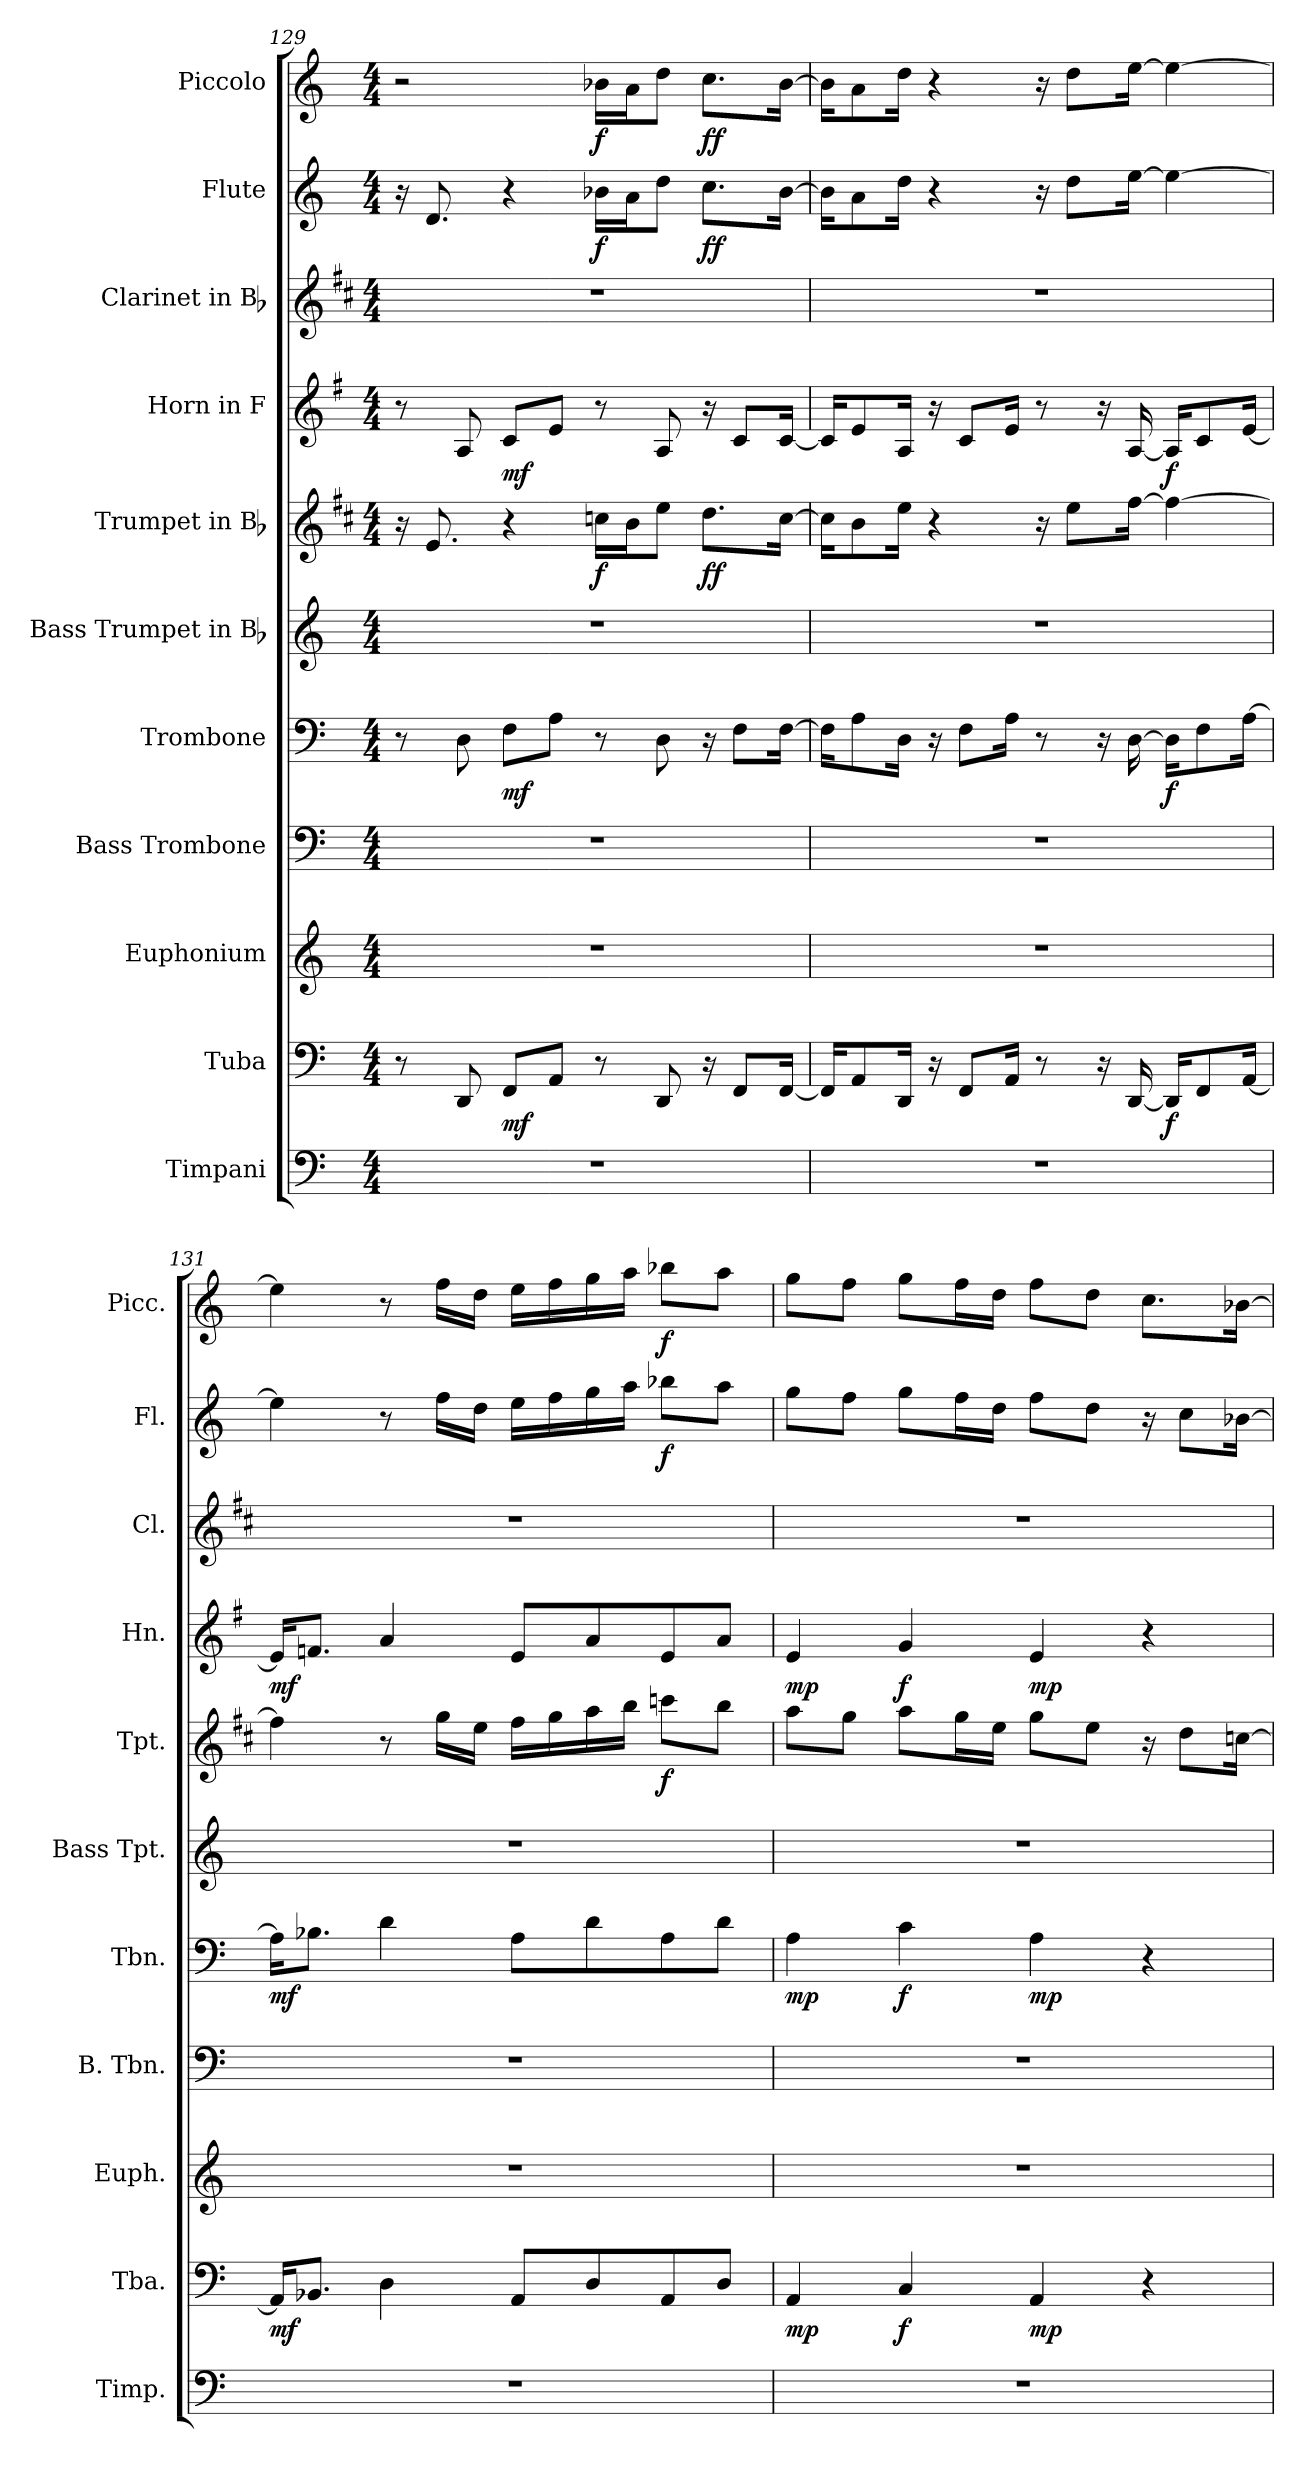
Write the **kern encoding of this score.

**kern	**kern	**dynam	**kern	**kern	**kern	**dynam	**kern	**kern	**dynam	**kern	**dynam	**kern	**kern	**dynam	**kern	**dynam
*part11	*part10	*part10	*part9	*part8	*part7	*part7	*part6	*part5	*part5	*part4	*part4	*part3	*part2	*part2	*part1	*part1
*staff11	*staff10	*staff10	*staff9	*staff8	*staff7	*staff7	*staff6	*staff5	*staff5	*staff4	*staff4	*staff3	*staff2	*staff2	*staff1	*staff1
*I"Timpani	*I"Tuba	*	*I"Euphonium	*I"Bass Trombone	*I"Trombone	*	*I"Bass Trumpet in Bb	*I"Trumpet in Bb	*	*I"Horn in F	*	*I"Clarinet in Bb	*I"Flute	*	*I"Piccolo	*
*I'Timp.	*I'Tba.	*	*I'Euph.	*I'B. Tbn.	*I'Tbn.	*	*I'Bass Tpt.	*I'Tpt.	*	*I'Hn.	*	*I'Cl.	*I'Fl.	*	*I'Picc.	*
!!LO:LB:g=z
*clefF4	*clefF4	*	*clefG2	*clefF4	*clefF4	*	*clefG2	*clefG2	*	*clefG2	*	*clefG2	*clefG2	*	*clefG2	*
*	*	*	*ITrd8c14	*	*	*	*ITrd8c14	*ITrd1c2	*	*ITrd4c7	*	*ITrd1c2	*	*	*ITrd-7c-12	*
*k[]	*k[]	*	*k[]	*k[]	*k[]	*	*k[]	*k[]	*	*k[]	*	*k[]	*k[]	*	*k[]	*
*C:	*C:	*	*C:	*C:	*C:	*	*C:	*C:	*	*C:	*	*C:	*C:	*	*C:	*
*M4/4	*M4/4	*	*M4/4	*M4/4	*M4/4	*	*M4/4	*M4/4	*	*M4/4	*	*M4/4	*M4/4	*	*M4/4	*
=129	=129	=129	=129	=129	=129	=129	=129	=129	=129	=129	=129	=129	=129	=129	=129	=129
1r	8r	.	1r	1r	8r	.	1r	16r	.	8r	.	1r	16r	.	2r	.
.	.	.	.	.	.	.	.	8.di/	.	.	.	.	8.di/	.	.	.
.	8DDi/	.	.	.	8Di\	.	.	.	.	8Di/	.	.	.	.	.	.
.	8FFi/L	mf	.	.	8Fi\L	mf	.	4r	.	8Fi/L	mf	.	4r	.	.	.
.	8AAi/J	.	.	.	8Ai\J	.	.	.	.	8Ai/J	.	.	.	.	.	.
.	8r	.	.	.	8r	.	.	16b-Xi\LL	f	8r	.	.	16b-Xi\LL	f	16bb-Xi\LL	f
.	.	.	.	.	.	.	.	16ai\J	.	.	.	.	16ai\J	.	16aai\J	.
.	8DDi/	.	.	.	8Di\	.	.	8ddi\J	.	8Di/	.	.	8ddi\J	.	8dddi\J	.
.	16r	.	.	.	16r	.	.	8.cci\L	ff	16r	.	.	8.cci\L	ff	8.ccci\L	ff
.	8FFi/L	.	.	.	8Fi\L	.	.	.	.	8Fi/L	.	.	.	.	.	.
.	[16FFi/Jk	.	.	.	[16Fi\Jk	.	.	[16b-i\Jk	.	[16Fi/Jk	.	.	[16b-i\Jk	.	[16bb-i\Jk	.
=130	=130	=130	=130	=130	=130	=130	=130	=130	=130	=130	=130	=130	=130	=130	=130	=130
1r	16FFi/KL]	.	1r	1r	16Fi\KL]	.	1r	16b-i\KL]	.	16Fi/KL]	.	1r	16b-i\KL]	.	16bb-i\KL]	.
.	8AAi/	.	.	.	8Ai\	.	.	8ai\	.	8Ai/	.	.	8ai\	.	8aai\	.
.	16DDi/Jk	.	.	.	16Di\Jk	.	.	16ddi\Jk	.	16Di/Jk	.	.	16ddi\Jk	.	16dddi\Jk	.
.	16r	.	.	.	16r	.	.	4r	.	16r	.	.	4r	.	4r	.
.	8FFi/L	.	.	.	8Fi\L	.	.	.	.	8Fi/L	.	.	.	.	.	.
.	16AAi/Jk	.	.	.	16Ai\Jk	.	.	.	.	16Ai/Jk	.	.	.	.	.	.
.	8r	.	.	.	8r	.	.	16r	.	8r	.	.	16r	.	16r	.
.	.	.	.	.	.	.	.	8ddi\L	.	.	.	.	8ddi\L	.	8dddi\L	.
.	16r	.	.	.	16r	.	.	.	.	16r	.	.	.	.	.	.
.	[16DDi/	.	.	.	[16Di\	.	.	[16eei\Jk	.	[16Di/	.	.	[16eei\Jk	.	[16eeei\Jk	.
.	16DDi/KL]	f	.	.	16Di\KL]	f	.	4eei\_	.	16Di/KL]	f	.	4eei\_	.	4eeei\_	.
.	8FFi/	.	.	.	8Fi\	.	.	.	.	8Fi/	.	.	.	.	.	.
.	[16AAi/Jk	.	.	.	[16Ai\Jk	.	.	.	.	[16Ai/Jk	.	.	.	.	.	.
=131	=131	=131	=131	=131	=131	=131	=131	=131	=131	=131	=131	=131	=131	=131	=131	=131
1r	16AAi/KL]	mf	1r	1r	16Ai\KL]	mf	1r	4eei\]	.	16Ai/KL]	mf	1r	4eei\]	.	4eeei\]	.
.	8.BB-Xi/J	.	.	.	8.B-Xi\J	.	.	.	.	8.B-Xi/J	.	.	.	.	.	.
.	4Di\	.	.	.	4di\	.	.	8r	.	4di/	.	.	8r	.	8r	.
.	.	.	.	.	.	.	.	16ffi\LL	.	.	.	.	16ffi\LL	.	16fffi\LL	.
.	.	.	.	.	.	.	.	16ddi\JJ	.	.	.	.	16ddi\JJ	.	16dddi\JJ	.
.	8AAi/L	.	.	.	8Ai\L	.	.	16eei\LL	.	8Ai/L	.	.	16eei\LL	.	16eeei\LL	.
.	.	.	.	.	.	.	.	16ffi\	.	.	.	.	16ffi\	.	16fffi\	.
.	8Di/	.	.	.	8di\	.	.	16ggi\	.	8di/	.	.	16ggi\	.	16gggi\	.
.	.	.	.	.	.	.	.	16aai\JJ	.	.	.	.	16aai\JJ	.	16aaai\JJ	.
.	8AAi/	.	.	.	8Ai\	.	.	8bb-Xi\L	f	8Ai/	.	.	8bb-Xi\L	f	8bbb-Xi\L	f
.	8Di/J	.	.	.	8di\J	.	.	8aai\J	.	8di/J	.	.	8aai\J	.	8aaai\J	.
=132	=132	=132	=132	=132	=132	=132	=132	=132	=132	=132	=132	=132	=132	=132	=132	=132
1r	4AAi/	mp	1r	1r	4Ai\	mp	1r	8ggi\L	.	4Ai/	mp	1r	8ggi\L	.	8gggi\L	.
.	.	.	.	.	.	.	.	8ffi\J	.	.	.	.	8ffi\J	.	8fffi\J	.
.	4Ci/	f	.	.	4ci\	f	.	8ggi\L	.	4ci/	f	.	8ggi\L	.	8gggi\L	.
.	.	.	.	.	.	.	.	16ffi\L	.	.	.	.	16ffi\L	.	16fffi\L	.
.	.	.	.	.	.	.	.	16ddi\JJ	.	.	.	.	16ddi\JJ	.	16dddi\JJ	.
.	4AAi/	mp	.	.	4Ai\	mp	.	8ffi\L	.	4Ai/	mp	.	8ffi\L	.	8fffi\L	.
.	.	.	.	.	.	.	.	8ddi\J	.	.	.	.	8ddi\J	.	8dddi\J	.
.	4r	.	.	.	4r	.	.	16r	.	4r	.	.	16r	.	8.ccci\L	.
.	.	.	.	.	.	.	.	8cci\L	.	.	.	.	8cci\L	.	.	.
.	.	.	.	.	.	.	.	[16b-Xi\Jk	.	.	.	.	[16b-Xi\Jk	.	[16bb-Xi\Jk	.
=	=	=	=	=	=	=	=	=	=	=	=	=	=	=	=	=
*-	*-	*-	*-	*-	*-	*-	*-	*-	*-	*-	*-	*-	*-	*-	*-	*-
